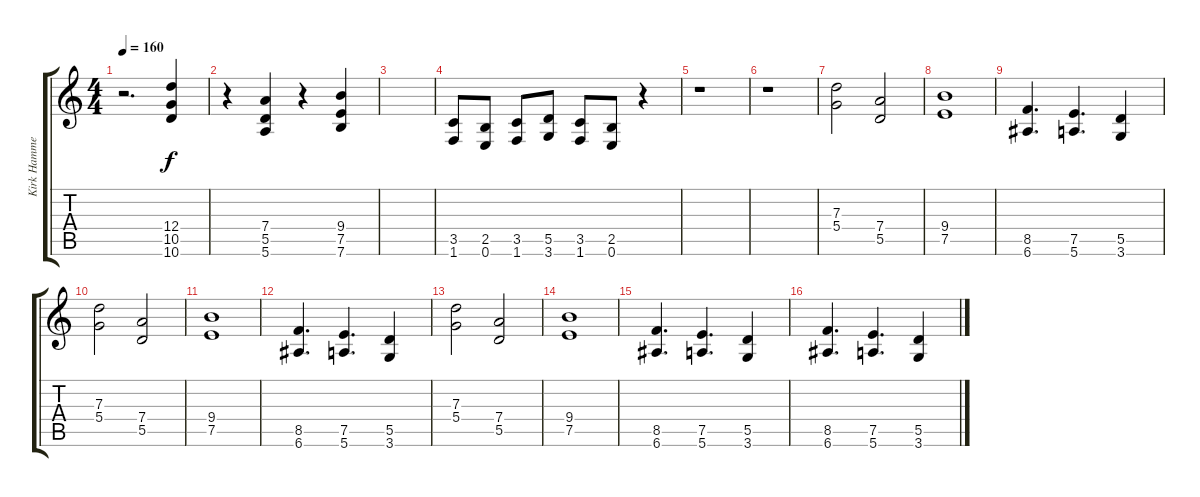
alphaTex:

\track ("Kirk Hammett" "Kirk Hamme") {instrument distortionguitar}
\staff {score tabs}
\tuning (E4 B3 G3 D3 A2 E2) {hide}
\ts (4 4)
\tempo 160
\clef g2
\ks c
r.2{d dy f} (12.4 10.5 10.6).4 |
r.4 (7.4 5.5 5.6).4 r.4 (9.4 7.5 7.6).4 |
|
(3.5 1.6).8 (2.5 0.6).8 (3.5 1.6).8 (5.5 3.6).8 (3.5 1.6).8 (2.5 0.6).8 r.4 |
r.1 |
r.1 |
(7.3 5.4).2 (7.4 5.5).2 |
(9.4 7.5).1 |
(8.5 6.6).4{d} (7.5 5.6).4{d} (5.5 3.6).4 |
(7.3 5.4).2 (7.4 5.5).2 |
(9.4 7.5).1 |
(8.5 6.6).4{d} (7.5 5.6).4{d} (5.5 3.6).4 |
(7.3 5.4).2 (7.4 5.5).2 |
(9.4 7.5).1 |
(8.5 6.6).4{d} (7.5 5.6).4{d} (5.5 3.6).4 |
(8.5 6.6).4{d} (7.5 5.6).4{d} (5.5 3.6).4
